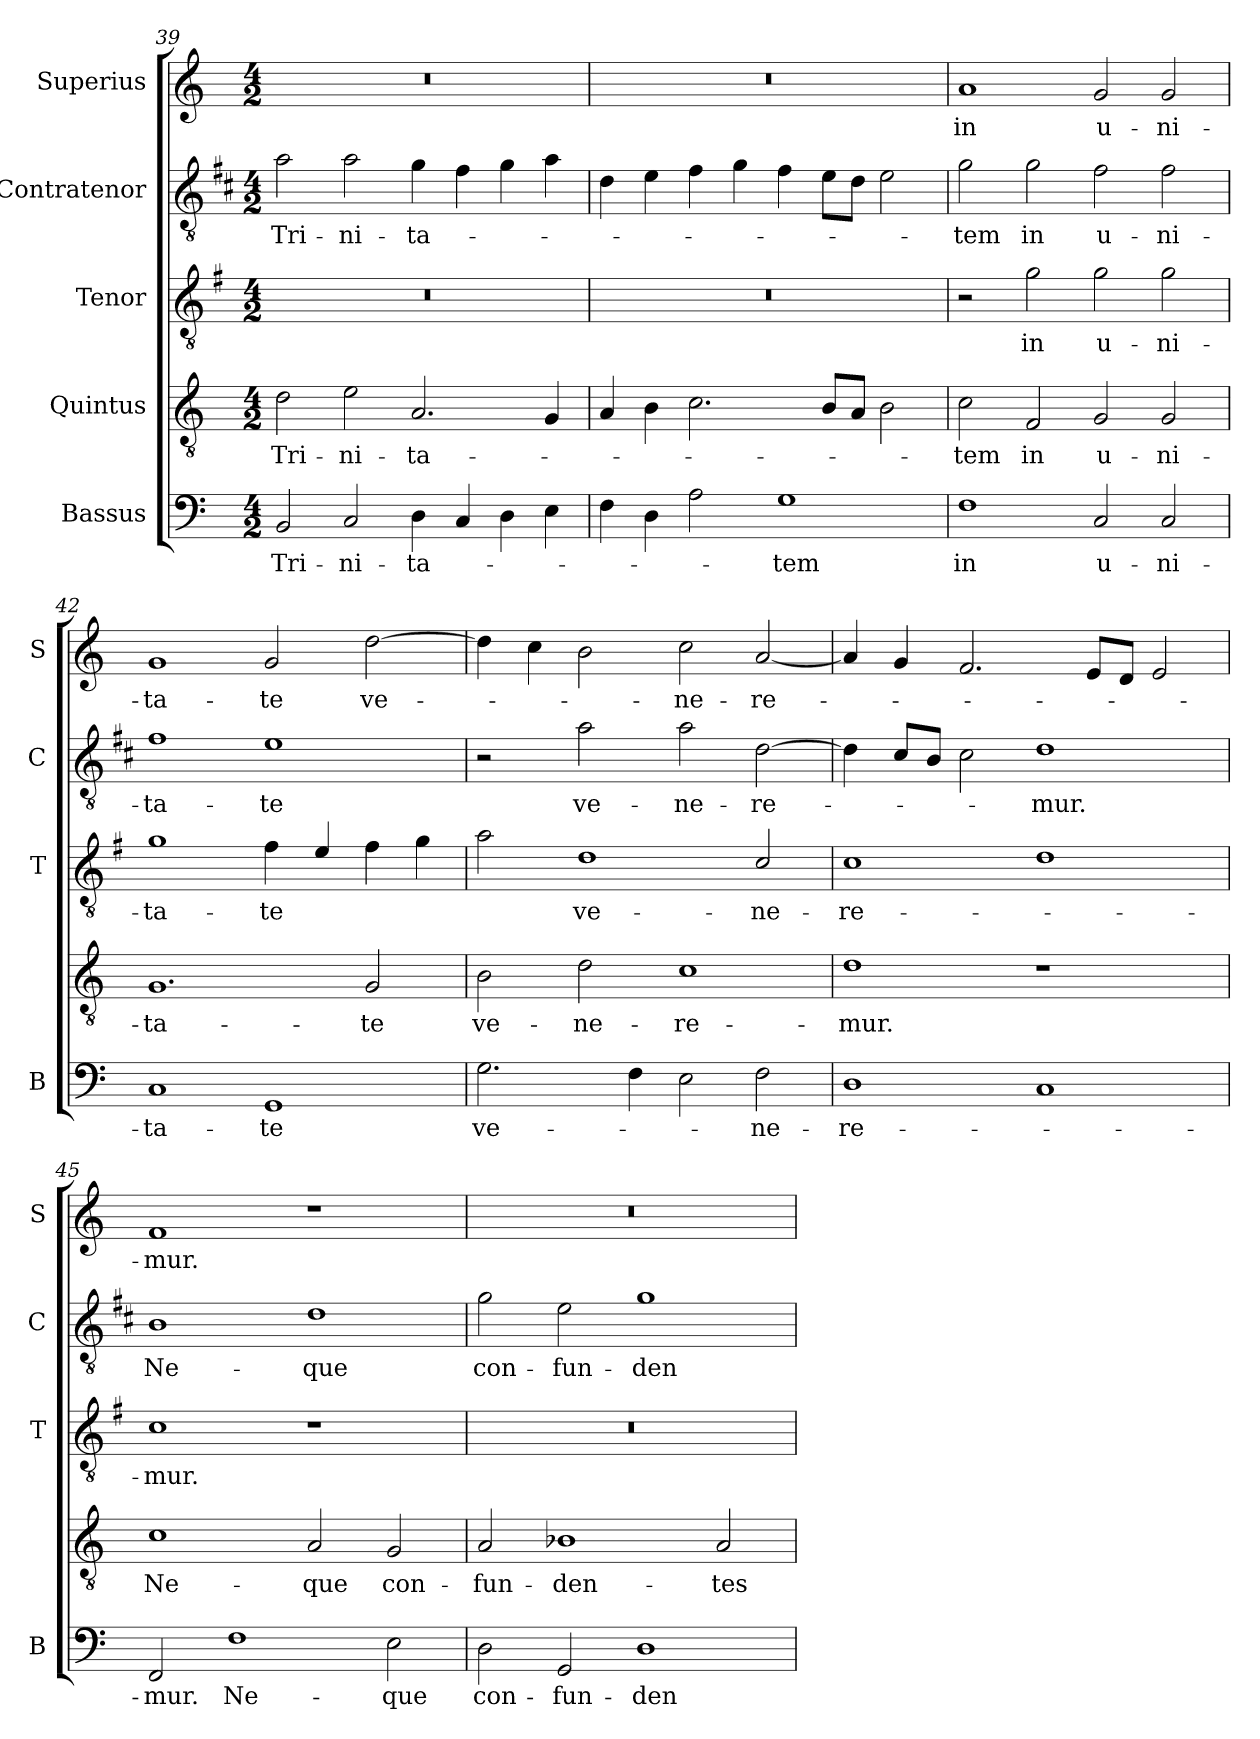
**kern	**text	**kern	**text	**kern	**text	**kern	**text	**kern	**text
*part5	*part5	*part4	*part4	*part3	*part3	*part2	*part2	*part1	*part1
*staff5	*staff5	*staff4	*staff4	*staff3	*staff3	*staff2	*staff2	*staff1	*staff1
*I"Bassus	*	*I"Quintus	*	*I"Tenor	*	*I"Contratenor	*	*I"Superius	*
*I'B	*	*	*	*I'T	*	*I'C	*	*I'S	*
*clefF4	*	*clefGv2	*	*clefGv2	*	*clefGv2	*	*clefG2	*
*	*	*	*	*ITrd4c7	*	*ITrd1c2	*	*	*
*k[]	*	*k[]	*	*k[]	*	*k[]	*	*k[]	*
*C:	*	*C:	*	*C:	*	*C:	*	*C:	*
*M4/2	*	*M4/2	*	*M4/2	*	*M4/2	*	*M4/2	*
=39	=39	=39	=39	=39	=39	=39	=39	=39	=39
!	!LO:LY:b	!	!LO:LY:b	!	!	!	!LO:LY:b	!	!
2BB/	Tri-	2d\	Tri-	0r	.	2g\	Tri-	0r	.
!	!LO:LY:b	!	!LO:LY:b	!	!	!	!LO:LY:b	!	!
2C/	-ni-	2e\	-ni-	.	.	2g\	-ni-	.	.
!	!LO:LY:b	!	!LO:LY:b	!	!	!	!LO:LY:b	!	!
4D\	-ta-	2.A/	-ta-	.	.	4f\	-ta-	.	.
4C/	.	.	.	.	.	4e\	.	.	.
4D\	.	.	.	.	.	4f\	.	.	.
4E\	.	4G/	.	.	.	4g\	.	.	.
=40	=40	=40	=40	=40	=40	=40	=40	=40	=40
4F\	.	4A/	.	0r	.	4c\	.	0r	.
4D\	.	4B\	.	.	.	4d\	.	.	.
2A\	.	2.c\	.	.	.	4e\	.	.	.
.	.	.	.	.	.	4f\	.	.	.
!	!LO:LY:b	!	!	!	!	!	!	!	!
1G	-tem	.	.	.	.	4e\	.	.	.
.	.	8B/L	.	.	.	8d\L	.	.	.
.	.	8A/J	.	.	.	8c\J	.	.	.
.	.	2B\	.	.	.	2d\	.	.	.
=41	=41	=41	=41	=41	=41	=41	=41	=41	=41
!	!LO:LY:b	!	!LO:LY:b	!	!	!	!LO:LY:b	!	!LO:LY:b
1F	in	2c\	-tem	2r	.	2f\	-tem	1a	in
!	!	!	!LO:LY:b	!	!LO:LY:b	!	!LO:LY:b	!	!
.	.	2F/	in	2c\	in	2f\	in	.	.
!	!LO:LY:b	!	!LO:LY:b	!	!LO:LY:b	!	!LO:LY:b	!	!LO:LY:b
2C/	u-	2G/	u-	2c\	u-	2e\	u-	2g/	u-
!	!LO:LY:b	!	!LO:LY:b	!	!LO:LY:b	!	!LO:LY:b	!	!LO:LY:b
2C/	-ni-	2G/	-ni-	2c\	-ni-	2e\	-ni-	2g/	-ni-
!!LO:LB:g=z
=42	=42	=42	=42	=42	=42	=42	=42	=42	=42
!	!LO:LY:b	!	!LO:LY:b	!	!LO:LY:b	!	!LO:LY:b	!	!LO:LY:b
1C	-ta-	1.G	-ta-	1c	-ta-	1e	-ta-	1g	-ta-
!	!LO:LY:b	!	!	!	!LO:LY:b	!	!LO:LY:b	!	!LO:LY:b
1GG	-te	.	.	4B\	-te	1d	-te	2g/	-te
.	.	.	.	4A/	.	.	.	.	.
!	!	!	!LO:LY:b	!	!	!	!	!	!LO:LY:b
.	.	2G/	-te	4B\	.	.	.	[2dd\	ve-
.	.	.	.	4c\	.	.	.	.	.
=43	=43	=43	=43	=43	=43	=43	=43	=43	=43
!	!LO:LY:b	!	!LO:LY:b	!	!	!	!	!	!
2.G\	ve-	2B\	ve-	2d\	.	2r	.	4dd\]	.
.	.	.	.	.	.	.	.	4cc\	.
!	!	!	!LO:LY:b	!	!LO:LY:b	!	!LO:LY:b	!	!
.	.	2d\	-ne-	1G	ve-	2g\	ve-	2b\	.
4F\	.	.	.	.	.	.	.	.	.
!	!	!	!LO:LY:b	!	!	!	!LO:LY:b	!	!LO:LY:b
2E\	.	1c	-re-	.	.	2g\	-ne-	2cc\	-ne-
!	!LO:LY:b	!	!	!	!LO:LY:b	!	!LO:LY:b	!	!LO:LY:b
2F\	-ne-	.	.	2F/	-ne-	[2c\	-re-	[2a/	-re-
=44	=44	=44	=44	=44	=44	=44	=44	=44	=44
!	!LO:LY:b	!	!LO:LY:b	!	!LO:LY:b	!	!	!	!
1D	-re-	1d	-mur.	1F	-re-	4c\]	.	4a/]	.
.	.	.	.	.	.	8B/L	.	4g/	.
.	.	.	.	.	.	8A/J	.	.	.
.	.	.	.	.	.	2B\	.	2.f/	.
!	!	!	!	!	!	!	!LO:LY:b	!	!
1C	.	1r	.	1G	.	1c	-mur.	.	.
.	.	.	.	.	.	.	.	8e/L	.
.	.	.	.	.	.	.	.	8d/J	.
.	.	.	.	.	.	.	.	2e/	.
=45	=45	=45	=45	=45	=45	=45	=45	=45	=45
!	!LO:LY:b	!	!LO:LY:b	!	!LO:LY:b	!	!LO:LY:b	!	!LO:LY:b
2FF/	-mur.	1c	Ne-	1F	-mur.	1A	Ne-	1f	-mur.
!	!LO:LY:b	!	!	!	!	!	!	!	!
1F	Ne-	.	.	.	.	.	.	.	.
!	!	!	!LO:LY:b	!	!	!	!LO:LY:b	!	!
.	.	2A/	-que	1r	.	1c	-que	1r	.
!	!LO:LY:b	!	!LO:LY:b	!	!	!	!	!	!
2E\	-que	2G/	con-	.	.	.	.	.	.
=46	=46	=46	=46	=46	=46	=46	=46	=46	=46
!	!LO:LY:b	!	!LO:LY:b	!	!	!	!LO:LY:b	!	!
2D\	con-	2A/	-fun-	0r	.	2f\	con-	0r	.
!	!LO:LY:b	!	!LO:LY:b	!	!	!	!LO:LY:b	!	!
2GG/	-fun-	1B-X	-den-	.	.	2d\	-fun-	.	.
!	!LO:LY:b	!	!	!	!	!	!LO:LY:b	!	!
1D	-den-	.	.	.	.	1f	-den-	.	.
!	!	!	!LO:LY:b	!	!	!	!	!	!
.	.	2A/	-tes	.	.	.	.	.	.
=	=	=	=	=	=	=	=	=	=
*-	*-	*-	*-	*-	*-	*-	*-	*-	*-
